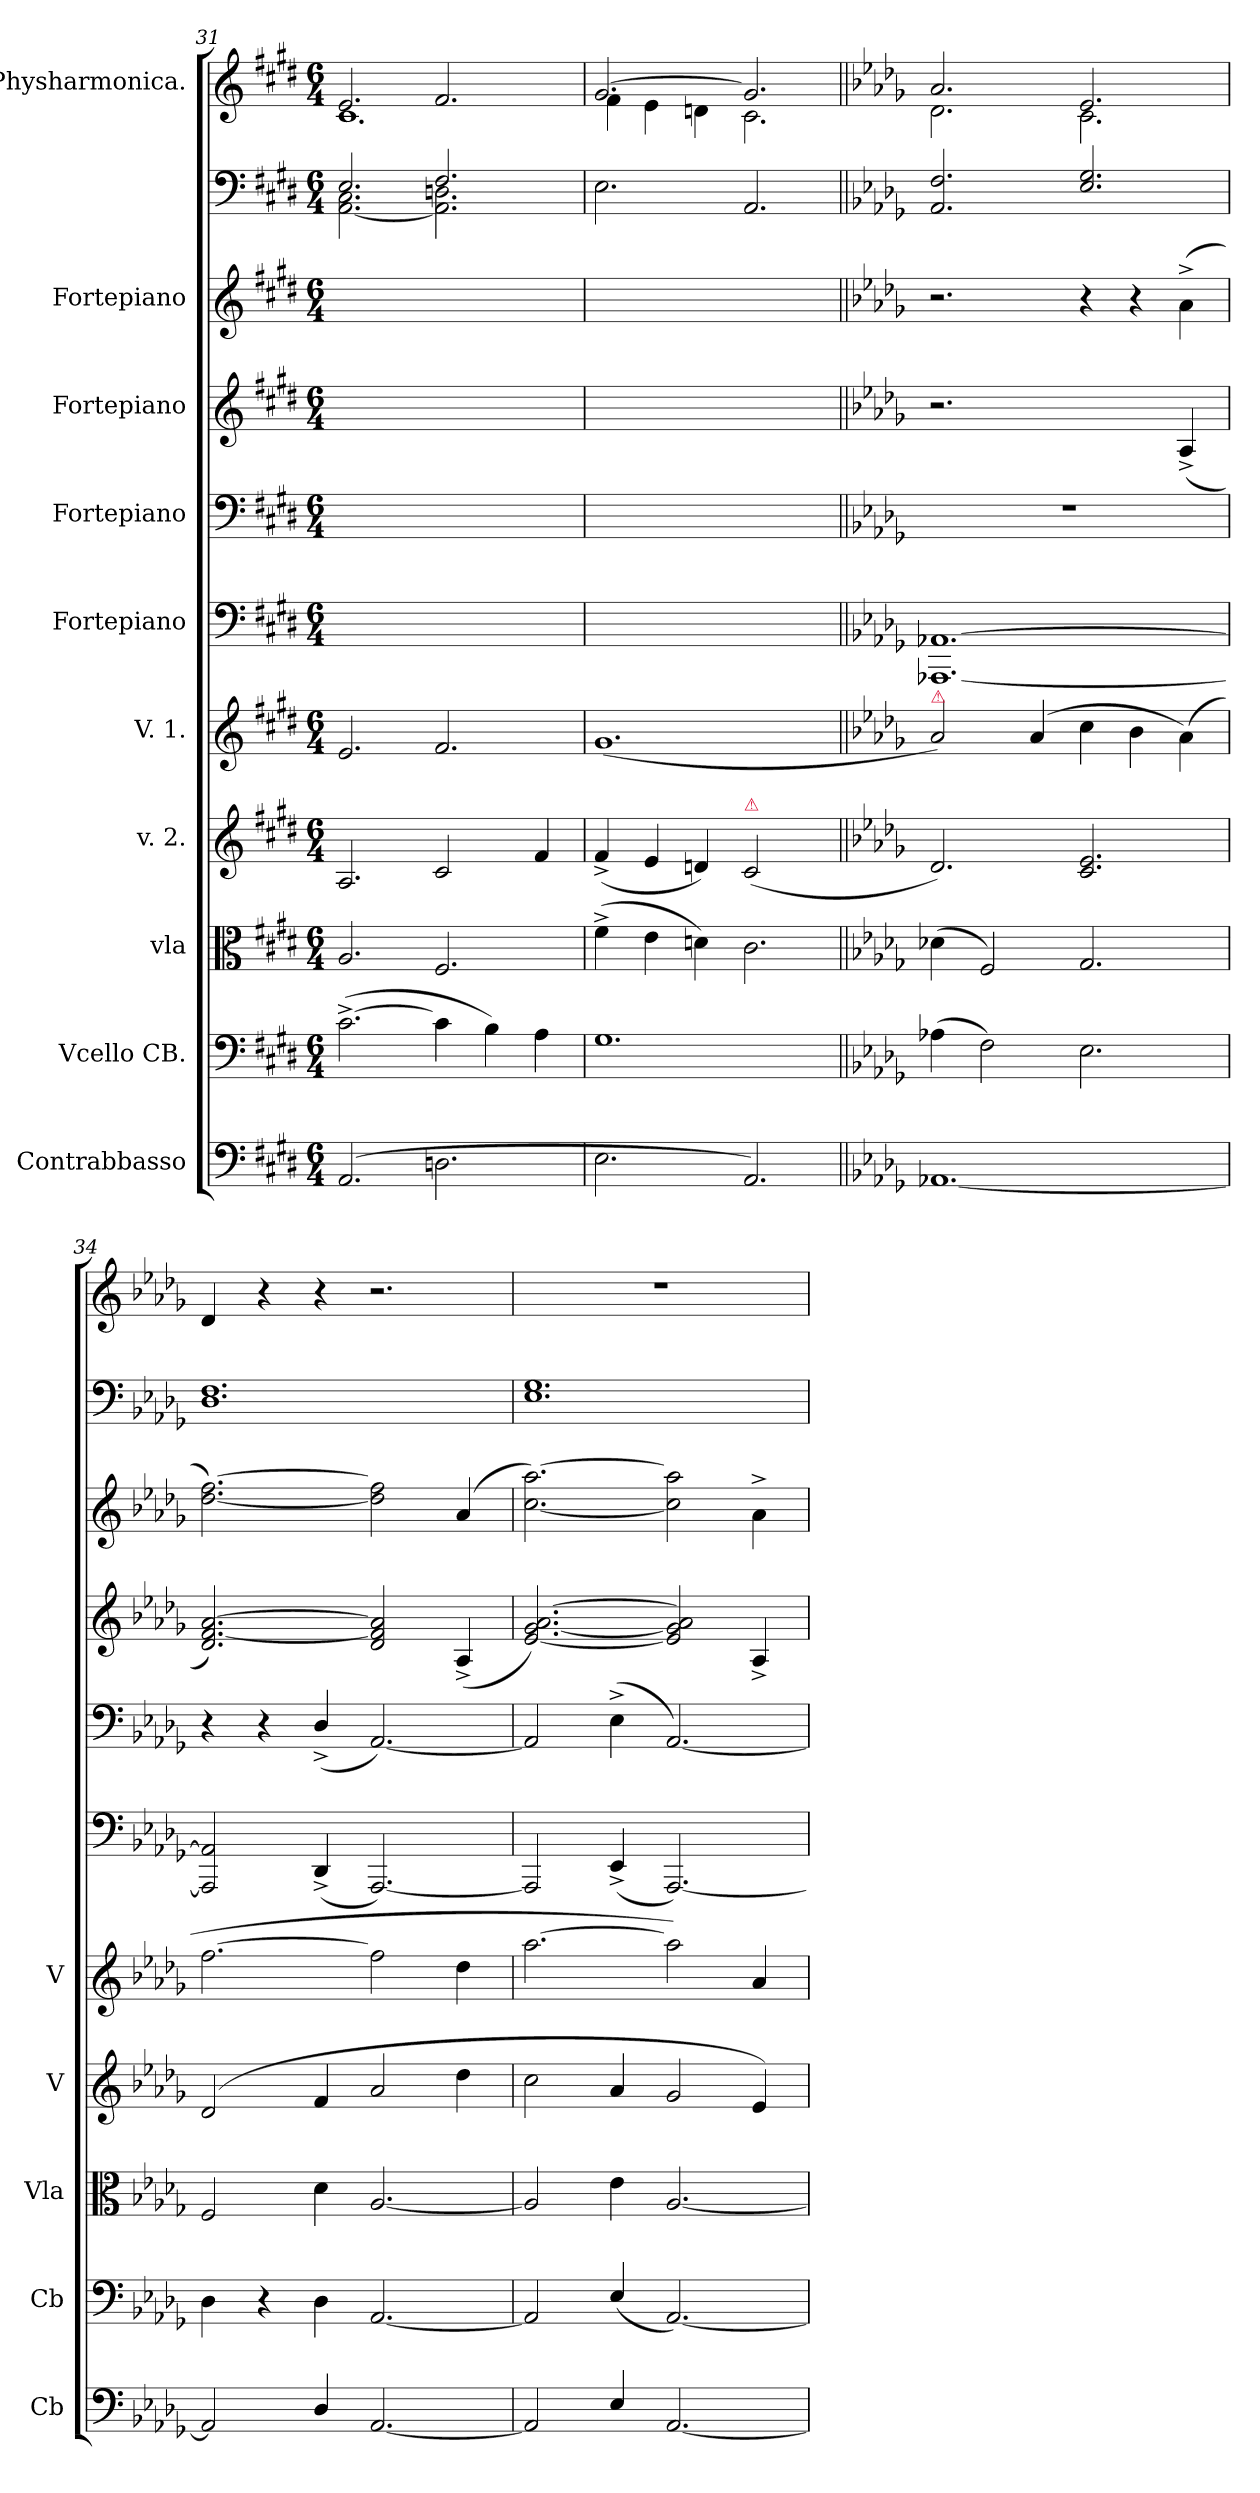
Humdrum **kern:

**kern	**kern	**kern	**kern	**kern	**kern	**kern	**kern	**kern	**kern	**kern
*part11	*part10	*part9	*part8	*part7	*part6	*part5	*part4	*part3	*part2	*part1
*staff11	*staff10	*staff9	*staff8	*staff7	*staff6	*staff5	*staff4	*staff3	*staff2	*staff1
*I"Contrabbasso	*I"Vcello CB.	*I"vla	*I"v. 2.	*I"V. 1.	*I"Fortepiano	*I"Fortepiano	*I"Fortepiano	*I"Fortepiano	*	*I"Physharmonica.
*I'Cb	*I'Cb	*I'Vla	*I'V	*I'V	*	*	*	*	*	*
*clefF4	*clefF4	*clefC3	*clefG2	*clefG2	*clefF4	*clefF4	*clefG2	*clefG2	*clefF4	*clefG2
*k[f#c#g#d#]	*k[f#c#g#d#]	*k[f#c#g#d#]	*k[f#c#g#d#]	*k[f#c#g#d#]	*k[f#c#g#d#]	*k[f#c#g#d#]	*k[f#c#g#d#]	*k[f#c#g#d#]	*k[f#c#g#d#]	*k[f#c#g#d#]
*M6/4	*M6/4	*M6/4	*M6/4	*M6/4	*M6/4	*M6/4	*M6/4	*M6/4	*M6/4	*M6/4
=31	=31	=31	=31	=31	=31	=31	=31	=31	=31	=31
*	*	*	*	*	*	*	*	*	*^	*^
(2.AA/	([2.c#^\	2.A/	2.A/	2.e/	1.ryy	1.ryy	1.ryy	1.ryy	2.E/	[2.AA\ 2.C#\	2.e/	1.c#\
2.Dn\	4c#\]	2.F#/	2c#/	2.f#/	.	.	.	.	2.F#/	2.AA]\ 2.Dn\	2.f#/	.
.	4B\)	.	.	.	.	.	.	.	.	.	.	.
.	4A\	.	4f#/	.	.	.	.	.	.	.	.	.
*	*	*	*	*	*	*	*	*	*v	*v	*	*
=32	=32	=32	=32	=32	=32	=32	=32	=32	=32	=32	=32
2.E\	1.G#\	(4f#^\	(4f#^/	(1.g#/	1.ryy	1.ryy	1.ryy	1.ryy	2.E\	[2.g#/	4f#\
.	.	4e\	4e/	.	.	.	.	.	.	.	4e\
.	.	4dn\)	4dn/)	.	.	.	.	.	.	.	4dn\
!	!	!	!LO:TX:a:color=crimson:t=⚠	!	!	!	!	!	!	!	!
!	!	!	!LO:N:vis=2	!	!	!	!	!	!	!	!
2.AA/)	.	2.c#\	(<2.c#/	.	.	.	.	.	2.AA/	2.g#/]	2.c#\
=33||	=33||	=33||	=33||	=33||	=33||	=33||	=33||	=33||	=33||	=33||	=33||
*k[b-e-a-d-g-]	*k[b-e-a-d-g-]	*k[b-e-a-d-g-]	*k[b-e-a-d-g-]	*k[b-e-a-d-g-]	*k[b-e-a-d-g-]	*k[b-e-a-d-g-]	*k[b-e-a-d-g-]	*k[b-e-a-d-g-]	*k[b-e-a-d-g-]	*k[b-e-a-d-g-]	*
!	!	!	!	!LO:TX:a:color=crimson:t=⚠	!	!	!	!	!	!	!
[1.AA-X/	(4A-X\	(4d-X\	2.d-/)	2a-/)	[1.AAA-X/ [1.AA-X/	1.r	2.r	2.r	2.AA-/ 2.F/	2.a-/	2.d-\
.	2F\)	2F/)	.	.	.	.	.	.	.	.	.
.	.	.	.	(4a-/	.	.	.	.	.	.	.
.	2.E-\	2.G-/	2.c/ 2.e-/	4cc\	.	.	4ryy	4r	2.E-/ 2.G-/	2.e-/	2.c\
.	.	.	.	4b-\	.	.	4ryy	4r	.	.	.
.	.	.	.	(4a-\)	.	.	(4A-^/	(4a-^\	.	.	.
*	*	*	*	*	*	*	*	*	*	*v	*v
=34	=34	=34	=34	=34	=34	=34	=34	=34	=34	=34
2AA-/]	4D-\	2F/	(2d-/	[2.ff\	2AAA-]/ 2AA-]/	4r	2.d-/ [2.f/ [2.a-/)	[2.dd-\ [2.ff\)	1.D-\ 1.F\	4d-/
.	4r	.	.	.	.	4r	.	.	.	4r
4D-/	4D-\	4d-\	4f/	.	(4DD-^/	(4D-^/	.	.	.	4r
[2.AA-/	[2.AA-/	[2.A-/	2a-/	2ff\]	[2.AAA-/)	[2.AA-/)	2d-/ 2f]/ 2a-]/	2dd-]\ 2ff]\	.	2.r
.	.	.	4dd-\	4dd-\	.	.	(4A-^/	(4a-/	.	.
=35	=35	=35	=35	=35	=35	=35	=35	=35	=35	=35
2AA-/]	2AA-/]	2A-/]	2cc\	[2.aa-\	2AAA-/]	2AA-/]	[2.e-/ [2.g-/ [2.a-/)	[2.cc\ [2.aa-\)	1.E-\ 1.G-\	1.r
4E-/	(4E-/	4e-\	4a-/	.	(4EE-^/	(4E-^\	.	.	.	.
[2.AA-/	[2.AA-/)	[2.A-/	2g-/	2aa-\])	[2.AAA-/)	[2.AA-/)	2e-]/ 2g-]/ 2a-]/	2cc]\ 2aa-]\	.	.
.	.	.	4e-/)	4a-/	.	.	4A-^/	4a-^\	.	.
=	=	=	=	=	=	=	=	=	=	=
*-	*-	*-	*-	*-	*-	*-	*-	*-	*-	*-
